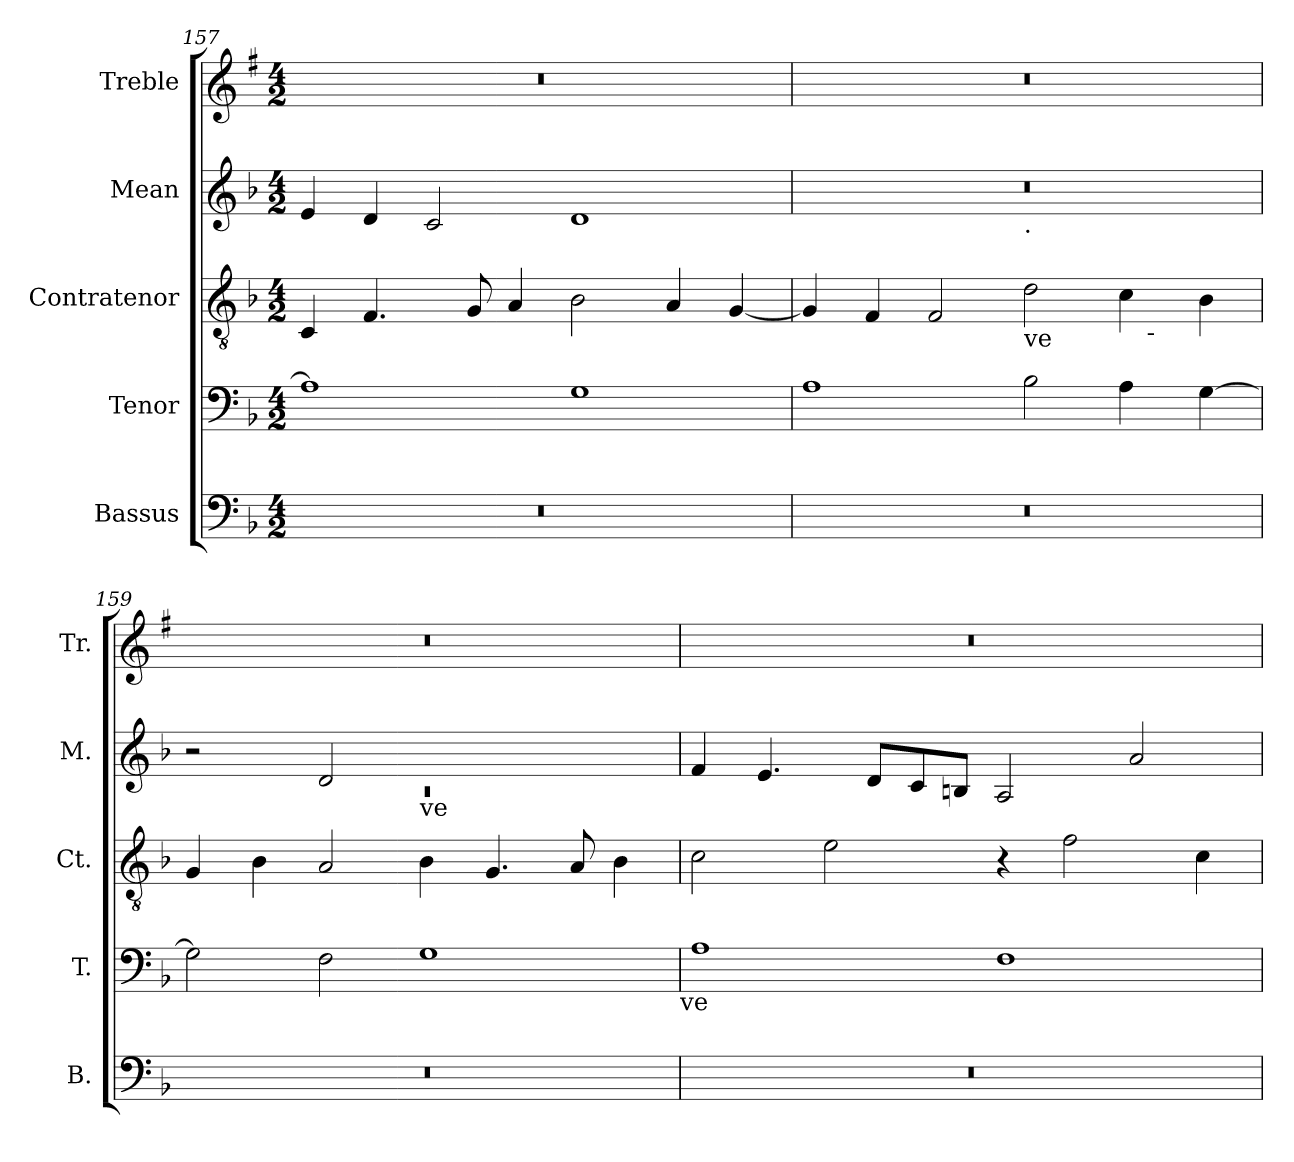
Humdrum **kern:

**kern	**kern	**kern	**kern	**kern
*part5	*part4	*part3	*part2	*part1
*staff5	*staff4	*staff3	*staff2	*staff1
*I"Bassus	*I"Tenor	*I"Contratenor	*I"Mean	*I"Treble
*I'B.	*I'T.	*I'Ct.	*I'M.	*I'Tr.
*clefF4	*clefF4	*clefGv2	*clefG2	*clefG2
*ITrd7c12	*	*	*	*ITrd1c2
*k[b-]	*k[b-]	*k[b-]	*k[b-]	*k[b-]
*F:	*F:	*F:	*F:	*F:
*M4/2	*M4/2	*M4/2	*M4/2	*M4/2
=157	=157	=157	=157	=157
0r	1A]	4C/	4e/	0r
.	.	4.F/	4d/	.
.	.	.	2c/	.
.	.	8G/	.	.
.	.	4A/	.	.
.	1G	2B-\	1d	.
.	.	4A/	.	.
.	.	[<4G/	.	.
=158	=158	=158	=158	=158
*	*	*^	*^	*
0r	1A	4G/]	1ryy	0r	1ryy	0r
.	.	4F/	.	.	.	.
.	.	2F/	.	.	.	.
!	!	!	!	!	!LO:TX:b:t=.	!
!	!	!LO:TX:b:t=ve	!	!	!	!
.	2B-\	2d\	2ryy	.	1ryy	.
.	4A\	4c\	16ryy	.	.	.
!	!	!	!LO:TX:b:t=-	!	!	!
.	.	.	4..ryy	.	.	.
.	[<4G\	4B-\	.	.	.	.
!!LO:LB:g=z
=159	=159	=159	=159	=159	=159	=159
!	!	!	!	!	!LO:N:vis=1	!
*	*	*v	*v	*	*^	*
0r	2G\]	4G/	0ryy	0rc	2r	0r
.	.	4B-\	.	.	.	.
.	2F\	2A/	.	.	2d/	.
!	!	!	!	!	!LO:TX:b:t=ve	!
.	1G	4B-\	.	.	1ryy	.
.	.	4.G/	.	.	.	.
.	.	8A/	.	.	.	.
.	.	4B-\	.	.	.	.
*	*	*	*v	*v	*v	*
!	!LO:TX:b:t=ve	!	!	!
=160	=160	=160	=160	=160
0r	1A	2c\	4f/	0r
.	.	.	4.e/	.
.	.	2e\	.	.
.	.	.	8d/L	.
.	.	.	8c/	.
.	.	.	8Bn/J	.
.	1F	4r	2A/	.
.	.	2f\	.	.
.	.	.	2a/	.
.	.	4c\	.	.
=	=	=	=	=
*-	*-	*-	*-	*-
